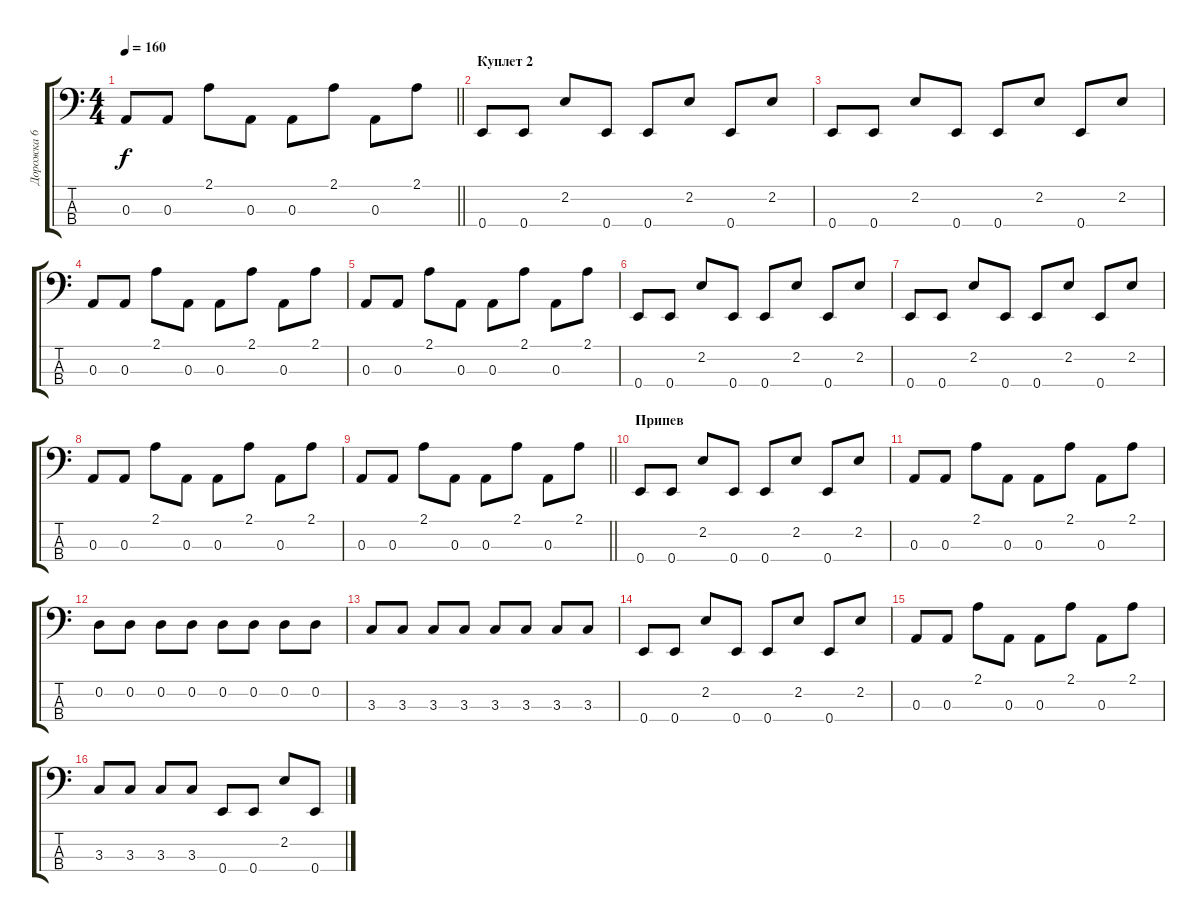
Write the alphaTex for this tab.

\track ("Дорожка 6" "Дорожка 6") {solo instrument synthbass1}
\staff {score tabs}
\tuning (G2 D2 A1 E1) {hide}
\ts (4 4)
\tempo 160
\clef f4
\barLineRight lightlight
\ks c
0.3.8{dy f} 0.3.8 2.1.8 0.3.8 0.3.8 2.1.8 0.3.8 2.1.8 |
\section ("" "Куплет 2")
0.4.8 0.4.8 2.2.8 0.4.8 0.4.8 2.2.8 0.4.8 2.2.8 |
0.4.8 0.4.8 2.2.8 0.4.8 0.4.8 2.2.8 0.4.8 2.2.8 |
0.3.8 0.3.8 2.1.8 0.3.8 0.3.8 2.1.8 0.3.8 2.1.8 |
0.3.8 0.3.8 2.1.8 0.3.8 0.3.8 2.1.8 0.3.8 2.1.8 |
0.4.8 0.4.8 2.2.8 0.4.8 0.4.8 2.2.8 0.4.8 2.2.8 |
0.4.8 0.4.8 2.2.8 0.4.8 0.4.8 2.2.8 0.4.8 2.2.8 |
0.3.8 0.3.8 2.1.8 0.3.8 0.3.8 2.1.8 0.3.8 2.1.8 |
\barLineRight lightlight
0.3.8 0.3.8 2.1.8 0.3.8 0.3.8 2.1.8 0.3.8 2.1.8 |
\section ("" "Припев")
0.4.8 0.4.8 2.2.8 0.4.8 0.4.8 2.2.8 0.4.8 2.2.8 |
0.3.8 0.3.8 2.1.8 0.3.8 0.3.8 2.1.8 0.3.8 2.1.8 |
0.2.8 0.2.8 0.2.8 0.2.8 0.2.8 0.2.8 0.2.8 0.2.8 |
3.3.8 3.3.8 3.3.8 3.3.8 3.3.8 3.3.8 3.3.8 3.3.8 |
0.4.8 0.4.8 2.2.8 0.4.8 0.4.8 2.2.8 0.4.8 2.2.8 |
0.3.8 0.3.8 2.1.8 0.3.8 0.3.8 2.1.8 0.3.8 2.1.8 |
3.3.8 3.3.8 3.3.8 3.3.8 0.4.8 0.4.8 2.2.8 0.4.8
